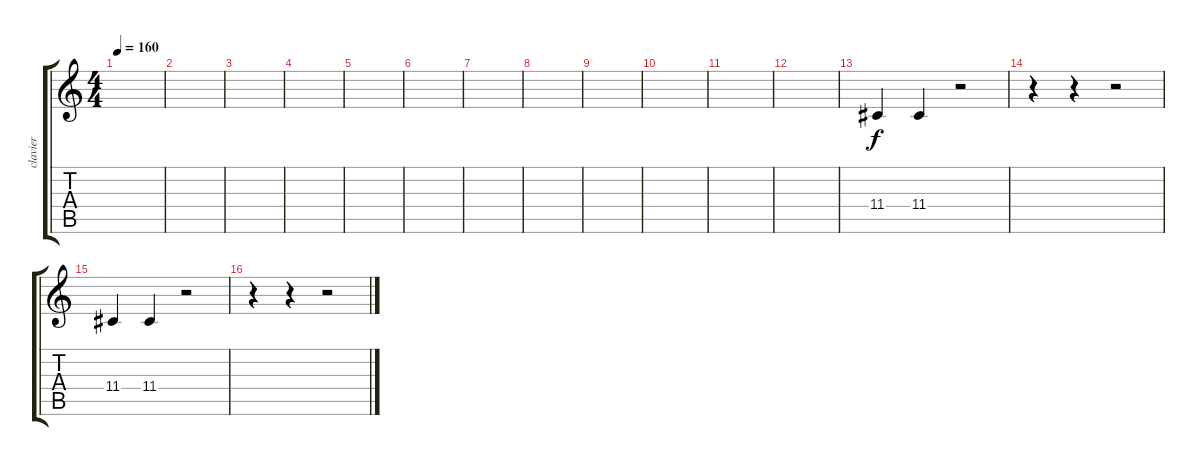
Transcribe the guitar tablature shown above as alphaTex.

\track ("clavier" "clavier") {instrument tubularbells}
\staff {score tabs}
\tuning (E4 B3 G3 D3 A2 E2) {hide}
\ts (4 4)
\tempo 160
\clef g2
\ks c
|
|
|
|
|
|
|
|
|
|
|
|
11.4.4 11.4.4 r.2 |
r.4 r.4 r.2 |
11.4.4 11.4.4 r.2 |
r.4 r.4 r.2
